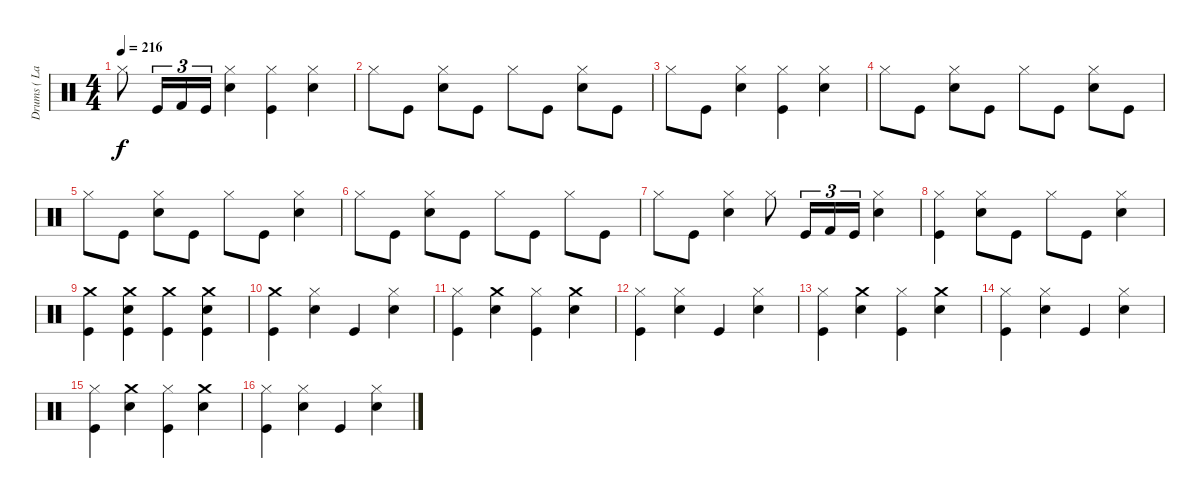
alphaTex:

\track ("Drums ( Lars )" "Drums ( La") {instrument percussion}
\staff {score}
\articulation defaults
\ts (4 4)
\tempo 216
\clef neutral
\ks c "Hi-Hat (closed)".8{dy f} "Kick (hit)".16{tu (3 2)} "Kick (hit) 2".16{tu (3 2)} "Kick (hit)".16{tu (3 2)}
("Snare (hit) 2" "Hi-Hat (closed)").4 ("Kick (hit)" "Hi-Hat (closed)").4 ("Hi-Hat (closed)" "Snare (hit) 2").4 |
"Hi-Hat (closed)".8 "Kick (hit)".8 ("Snare (hit) 2" "Hi-Hat (closed)").8 "Kick (hit)".8 "Hi-Hat (closed)".8 "Kick (hit)".8 ("Snare (hit) 2" "Hi-Hat (closed)").8 "Kick (hit)".8 |
"Hi-Hat (closed)".8 "Kick (hit)".8 ("Snare (hit) 2" "Hi-Hat (closed)").4 ("Hi-Hat (closed)" "Kick (hit)").4 ("Snare (hit) 2" "Hi-Hat (closed)").4 |
"Hi-Hat (closed)".8 "Kick (hit)".8 ("Snare (hit) 2" "Hi-Hat (closed)").8 "Kick (hit)".8 "Hi-Hat (closed)".8 "Kick (hit)".8 ("Snare (hit) 2" "Hi-Hat (closed)").8 "Kick (hit)".8 |
"Hi-Hat (closed)".8 "Kick (hit)".8 ("Snare (hit) 2" "Hi-Hat (closed)").8 "Kick (hit)".8 "Hi-Hat (closed)".8 "Kick (hit)".8 ("Snare (hit) 2" "Hi-Hat (closed)").4 |
"Hi-Hat (closed)".8 "Kick (hit)".8 ("Snare (hit) 2" "Hi-Hat (closed)").8 "Kick (hit)".8 "Hi-Hat (closed)".8 "Kick (hit)".8 "Hi-Hat (closed)".8 "Kick (hit)".8 |
"Hi-Hat (closed)".8 "Kick (hit)".8 ("Snare (hit) 2" "Hi-Hat (closed)").4 "Hi-Hat (closed)".8 "Kick (hit)".16{tu (3 2)} "Kick (hit) 2".16{tu (3 2)} "Kick (hit)".16{tu (3 2)} ("Snare (hit) 2" "Hi-Hat (closed)").4 |
("Kick (hit)" "Hi-Hat (closed)").4 ("Snare (hit) 2" "Hi-Hat (closed)").8 "Kick (hit)".8 "Hi-Hat (closed)".8 "Kick (hit)".8 ("Snare (hit) 2" "Hi-Hat (closed)").4 |
("Kick (hit)" "Crash medium (hit)").4 ("Kick (hit)" "Snare (hit) 2" "Crash medium (hit)").4 ("Kick (hit)" "Crash medium (hit)").4 ("Kick (hit)" "Snare (hit) 2" "Crash medium (hit)").4 |
("Crash medium (hit)" "Kick (hit)").4 ("Hi-Hat (closed)" "Snare (hit) 2").4 "Kick (hit)".4 ("Snare (hit) 2" "Hi-Hat (closed)").4 |
("Hi-Hat (closed)" "Kick (hit)").4 ("Crash medium (hit)" "Snare (hit) 2").4 ("Hi-Hat (closed)" "Kick (hit)").4 ("Crash medium (hit)" "Snare (hit) 2").4 |
("Hi-Hat (closed)" "Kick (hit)").4 ("Hi-Hat (closed)" "Snare (hit) 2").4 "Kick (hit)".4 ("Snare (hit) 2" "Hi-Hat (closed)").4 |
("Hi-Hat (closed)" "Kick (hit)").4 ("Crash medium (hit)" "Snare (hit) 2").4 ("Hi-Hat (closed)" "Kick (hit)").4 ("Crash medium (hit)" "Snare (hit) 2").4 |
("Hi-Hat (closed)" "Kick (hit)").4 ("Hi-Hat (closed)" "Snare (hit) 2").4 "Kick (hit)".4 ("Snare (hit) 2" "Hi-Hat (closed)").4 |
("Hi-Hat (closed)" "Kick (hit)").4 ("Crash medium (hit)" "Snare (hit) 2").4 ("Hi-Hat (closed)" "Kick (hit)").4 ("Crash medium (hit)" "Snare (hit) 2").4 |
("Hi-Hat (closed)" "Kick (hit)").4 ("Hi-Hat (closed)" "Snare (hit) 2").4 "Kick (hit)".4 ("Snare (hit) 2" "Hi-Hat (closed)").4
